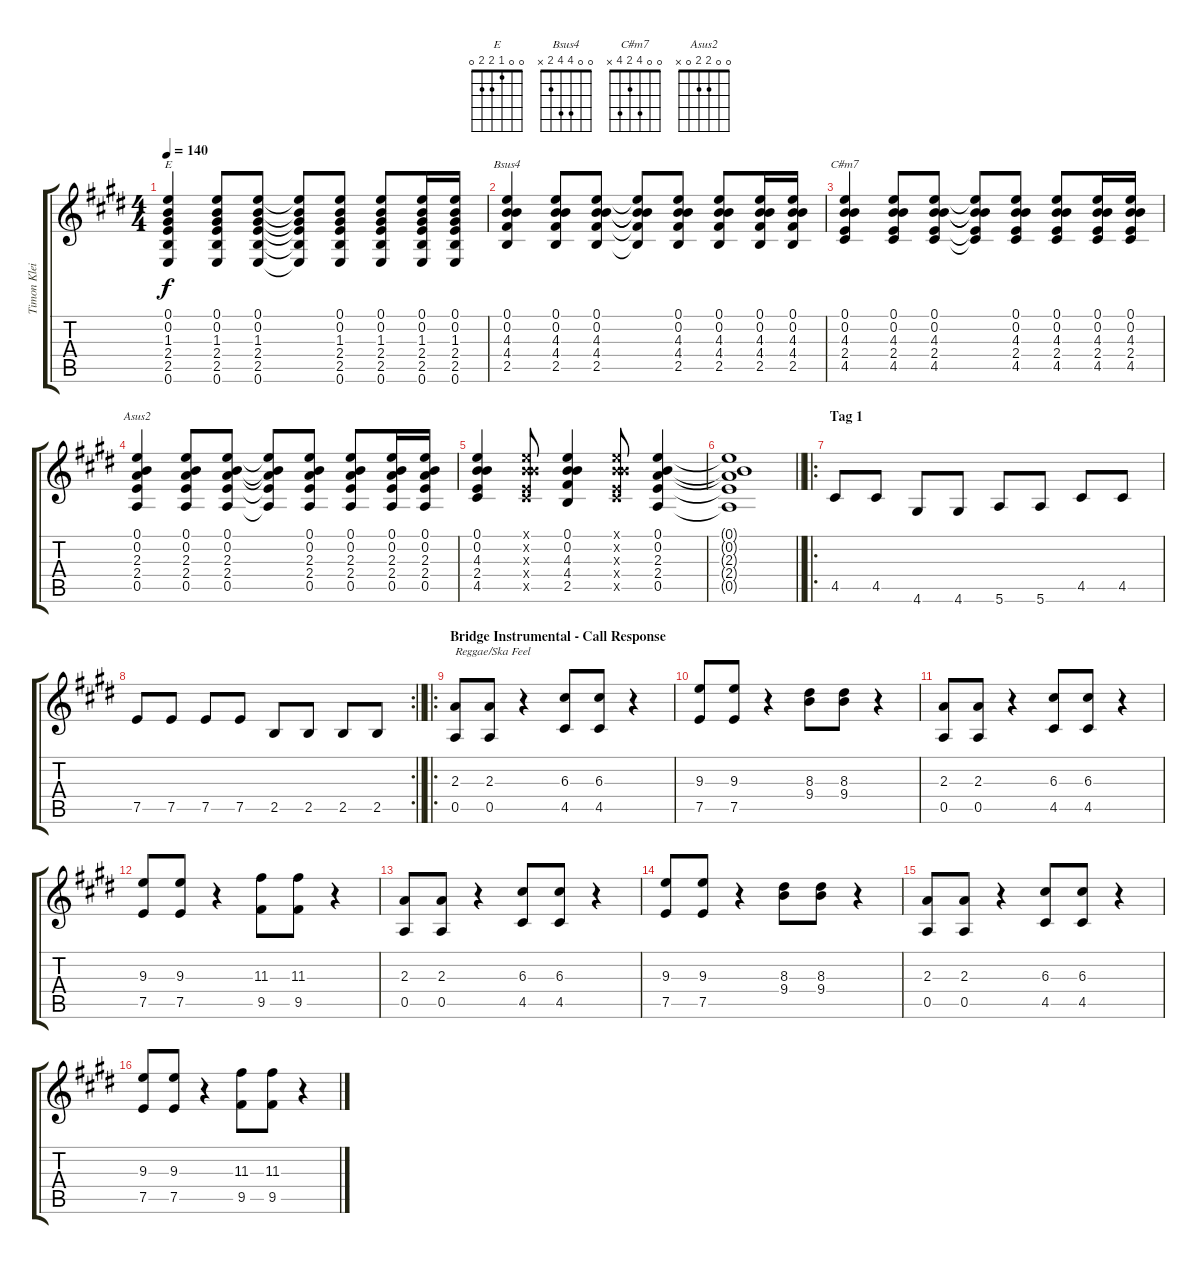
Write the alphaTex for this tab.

\track ("Timon Kleine" "Timon Klei") {instrument electricguitarclean}
\staff {score tabs}
\tuning (E4 B3 G3 D3 A2 E2) {hide}
\chord ("E" 0 0 1 2 2 0)
\chord ("Bsus4" 0 0 4 4 2 x)
\chord ("C#m7" 0 0 4 2 4 x)
\chord ("Asus2" 0 0 2 2 0 x)
\ts (4 4)
\tempo 140
\clef g2
\ks e
(0.1 0.2 1.3 2.4 2.5 0.6).4{ch "E" dy f} (0.1 0.2 1.3 2.4 2.5 0.6).8 (0.1 0.2 1.3 2.4 2.5 0.6).8 (0.1{t} 0.2{t} 1.3{t} 2.4{t} 2.5{t} 0.6{t}).8 (0.1 0.2 1.3 2.4 2.5 0.6).8 (0.1 0.2 1.3 2.4 2.5 0.6).8 (0.1 0.2 1.3 2.4 2.5 0.6).16 (0.1 0.2 1.3 2.4 2.5 0.6).16 |
(0.1 0.2 4.3 4.4 2.5).4{ch "Bsus4"} (0.1 0.2 4.3 4.4 2.5).8 (0.1 0.2 4.3 4.4 2.5).8 (0.1{t} 0.2{t} 4.3{t} 4.4{t} 2.5{t}).8 (0.1 0.2 4.3 4.4 2.5).8 (0.1 0.2 4.3 4.4 2.5).8 (0.1 0.2 4.3 4.4 2.5).16 (0.1 0.2 4.3 4.4 2.5).16 |
(0.1 0.2 4.3 2.4 4.5).4{ch "C#m7"} (0.1 0.2 4.3 2.4 4.5).8 (0.1 0.2 4.3 2.4 4.5).8 (0.1{t} 0.2{t} 4.3{t} 2.4{t} 4.5{t}).8 (0.1 0.2 4.3 2.4 4.5).8 (0.1 0.2 4.3 2.4 4.5).8 (0.1 0.2 4.3 2.4 4.5).16 (0.1 0.2 4.3 2.4 4.5).16 |
(0.1 0.2 2.3 2.4 0.5).4{ch "Asus2"} (0.1 0.2 2.3 2.4 0.5).8 (0.1 0.2 2.3 2.4 0.5).8 (0.1{t} 0.2{t} 2.3{t} 2.4{t} 0.5{t}).8 (0.1 0.2 2.3 2.4 0.5).8 (0.1 0.2 2.3 2.4 0.5).8 (0.1 0.2 2.3 2.4 0.5).16 (0.1 0.2 2.3 2.4 0.5).16 |
(0.1 0.2 4.3 2.4 4.5).4 (0.1{x} 0.2{x} 4.3{x} 2.4{x} 4.5{x}).8 (0.1 0.2 4.3 4.4 2.5).4 (0.1{x} 0.2{x} 4.3{x} 2.4{x} 4.5{x}).8 (0.1 0.2 2.3 2.4 0.5).4 |
\barLineRight lightlight
(0.1{t} 0.2{t} 2.3{t} 2.4{t} 0.5{t}).1 |
\ro
\section ("" "Tag 1")
4.5.8 4.5.8 4.6.8 4.6.8 5.6.8 5.6.8 4.5.8 4.5.8 |
\rc 2
\barLineRight lightlight
7.5.8 7.5.8 7.5.8 7.5.8 2.5.8 2.5.8 2.5.8 2.5.8 |
\ro
\section ("" "Bridge Instrumental - Call Response")
(2.3 0.5).8{txt "Reggae/Ska Feel"} (2.3 0.5).8 r.4 (6.3 4.5).8 (6.3 4.5).8 r.4 |
(9.3 7.5).8 (9.3 7.5).8 r.4 (8.3 9.4).8 (8.3 9.4).8 r.4 |
(2.3 0.5).8 (2.3 0.5).8 r.4 (6.3 4.5).8 (6.3 4.5).8 r.4 |
(9.3 7.5).8 (9.3 7.5).8 r.4 (11.3 9.5).8 (11.3 9.5).8 r.4 |
(2.3 0.5).8 (2.3 0.5).8 r.4 (6.3 4.5).8 (6.3 4.5).8 r.4 |
(9.3 7.5).8 (9.3 7.5).8 r.4 (8.3 9.4).8 (8.3 9.4).8 r.4 |
(2.3 0.5).8 (2.3 0.5).8 r.4 (6.3 4.5).8 (6.3 4.5).8 r.4 |
(9.3 7.5).8 (9.3 7.5).8 r.4 (11.3 9.5).8 (11.3 9.5).8 r.4
